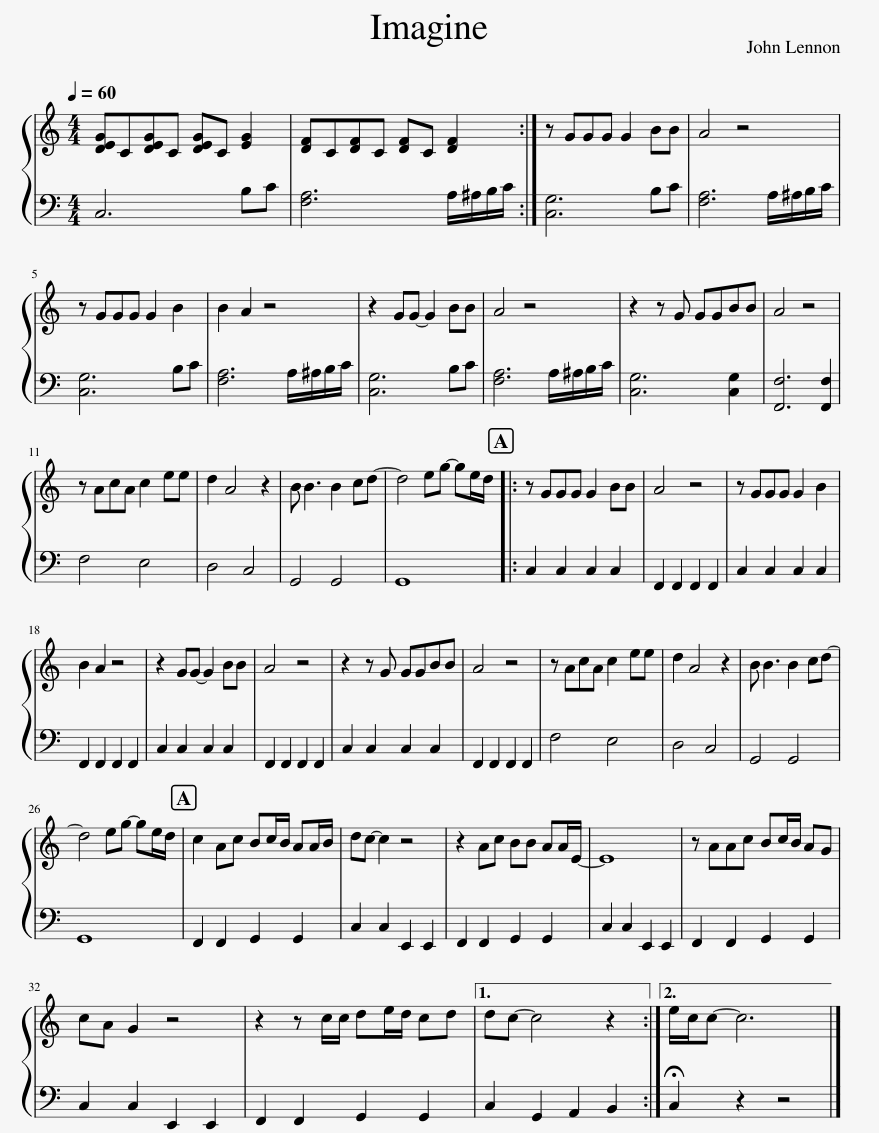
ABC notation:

X:1
%%score { 1 | 2 }
L:1/8
Q:1/4=60
M:4/4
I:linebreak $
K:C
V:1 treble
V:2 bass
V:1
 [DEG]C[DEG]C [DEG]C [EG]2 | [DF]C[DF]C [DF]C [DF]2 :| z GGG G2 BB | A4 z4 |$ z GGG G2 B2 | %5
 B2 A2 z4 | z2 GG- G2 BB | A4 z4 | z2 z G GGBB | A4 z4 |$ %10
 z AcA c2 ee | d2 A4 z2 | B B3 B2 cd- | d4 eg- ge/d/ |: z GGG G2 BB | %15
 A4 z4 | z GGG G2 B2 |$ B2 A2 z4 | z2 GG- G2 BB | A4 z4 | %20
 z2 z G GGBB | A4 z4 | z AcA c2 ee | d2 A4 z2 | B B3 B2 cd- |$ %25
 d4 eg- ge/d/ | c2 Ac Bc/B/ AA/B/ | dc- c2 z4 | z2 Ac BB AA/E/- | E8 | %30
 z AAc Bc/B/ AG |$ cA G2 z4 | z2 z c/c/ de/d/ cd |1 dc- c4 z2 :|2 e/c/c- c6 |] %35
V:2
 C,6 B,C | [F,A,]6 A,/^A,/B,/C/ :| [C,G,]6 B,C | [F,A,]6 A,/^A,/B,/C/ |$ [C,G,]6 B,C | %5
 [F,A,]6 A,/^A,/B,/C/ | [C,G,]6 B,C | [F,A,]6 A,/^A,/B,/C/ | [C,G,]6 [C,G,]2 | [F,,F,]6 [F,,F,]2 |$ %10
 F,4 E,4 | D,4 C,4 | G,,4 G,,4 | G,,8 |: C,2 C,2 C,2 C,2 | %15
 F,,2 F,,2 F,,2 F,,2 | C,2 C,2 C,2 C,2 |$ F,,2 F,,2 F,,2 F,,2 | C,2 C,2 C,2 C,2 | F,,2 F,,2 F,,2 F,,2 | %20
 C,2 C,2 C,2 C,2 | F,,2 F,,2 F,,2 F,,2 | F,4 E,4 | D,4 C,4 | G,,4 G,,4 |$ %25
 G,,8 | F,,2 F,,2 G,,2 G,,2 | C,2 C,2 E,,2 E,,2 | F,,2 F,,2 G,,2 G,,2 | C,2 C,2 E,,2 E,,2 | %30
 F,,2 F,,2 G,,2 G,,2 |$ C,2 C,2 E,,2 E,,2 | F,,2 F,,2 G,,2 G,,2 |1 C,2 G,,2 A,,2 B,,2 :|2 !fermata!C,2 z2 z4 |] %35
